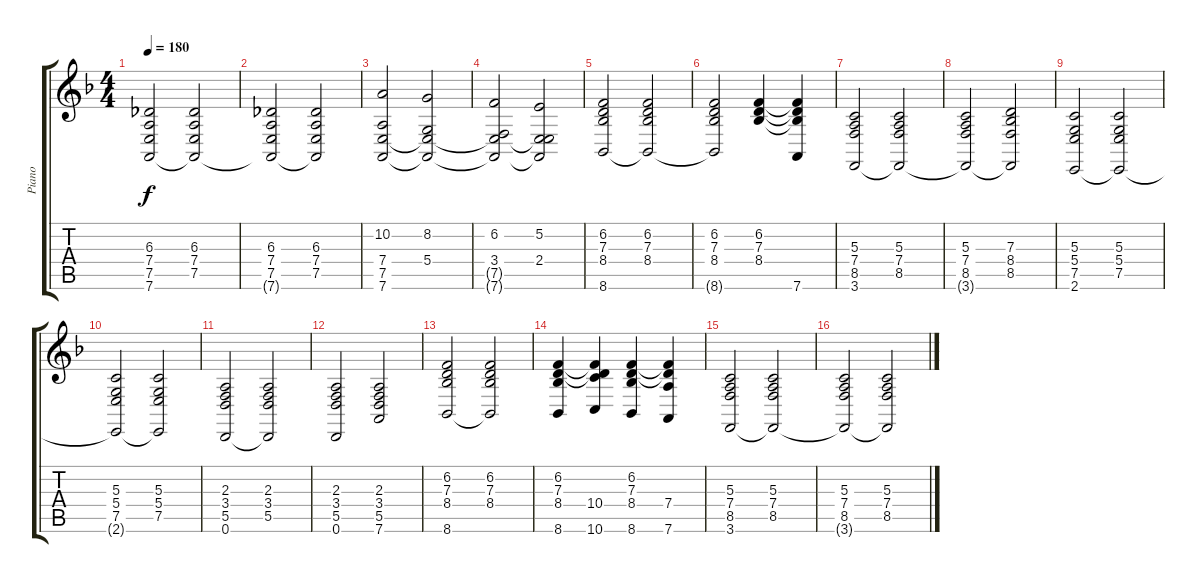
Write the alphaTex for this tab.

\track ("Piano" "Piano") {instrument acousticgrandpiano}
\staff {score tabs}
\tuning (E4 B3 G3 D3 A2 D2) {hide}
\ts (4 4)
\tempo 180
\clef g2
\ks f
(6.3 7.4 7.5 7.6).2{dy f} (6.3 7.4 7.5 7.6{t}).2 |
(6.3 7.4 7.5 7.6{t}).2 (6.3 7.4 7.5 7.6{t}).2 |
(10.2 7.4 7.5 7.6).2 (8.2 5.4 7.5{t} 7.6{t}).2 |
(6.2 3.4 7.5{t} 7.6{t}).2 (5.2 2.4 7.5{t} 7.6{t}).2 |
(6.2 7.3 8.4 8.6).2 (6.2 7.3 8.4 8.6{t}).2 |
(6.2 7.3 8.4 8.6{t}).2 (6.2 7.3 8.4).4 (6.2{t} 7.3{t} 8.4{t} 7.6).4 |
(5.3 7.4 8.5 3.6).2 (5.3 7.4 8.5 3.6{t}).2 |
(5.3 7.4 8.5 3.6{t}).2 (7.3 8.4 8.5 3.6{t}).2 |
(5.3 5.4 7.5 2.6).2 (5.3 5.4 7.5 2.6{t}).2 |
(5.3 5.4 7.5 2.6{t}).2 (5.3 5.4 7.5 2.6{t}).2 |
(2.3 3.4 5.5 0.6).2 (2.3 3.4 5.5 0.6{t}).2 |
(2.3 3.4 5.5 0.6).2 (2.3 3.4 5.5 7.6).2 |
(6.2 7.3 8.4 8.6).2 (6.2 7.3 8.4 8.6{t}).2 |
(6.2 7.3 8.4 8.6).4 (6.2{t} 7.3{t} 10.4 10.6).4 (6.2 7.3 8.4 8.6).4 (6.2{t} 7.3{t} 7.4 7.6).4 |
(5.3 7.4 8.5 3.6).2 (5.3 7.4 8.5 3.6{t}).2 |
(5.3 7.4 8.5 3.6{t}).2 (5.3 7.4 8.5 3.6{t}).2
